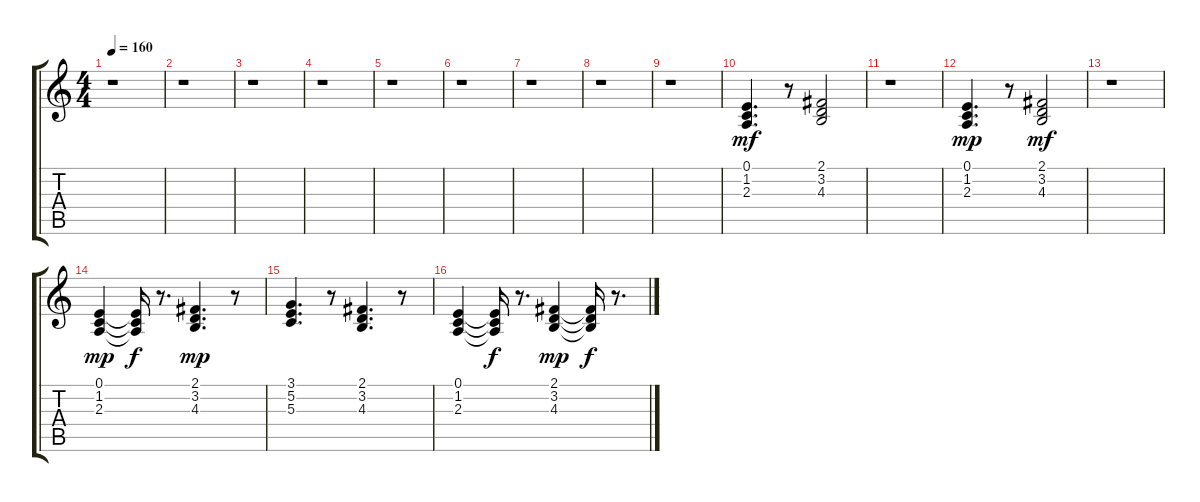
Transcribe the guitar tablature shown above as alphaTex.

\track "" {instrument pad3polysynth}
\staff {score tabs}
\tuning (E4 B3 G3 D3 A2 E2) {hide}
\ts (4 4)
\tempo 160
\clef g2
\ks c
r.1{dy f} |
r.1 |
r.1 |
r.1 |
r.1 |
r.1 |
r.1 |
r.1 |
r.1 |
(0.1 1.2 2.3).4{d dy mf} r.8 (2.1 3.2 4.3).2 |
r.1 |
(0.1 1.2 2.3).4{d dy mp} r.8 (2.1 3.2 4.3).2{dy mf} |
r.1 |
(0.1 1.2 2.3).4{dy mp} (0.1{t} 1.2{t} 2.3{t}).16{dy f} r.8{d} (2.1 3.2 4.3).4{d dy mp} r.8 |
(3.1 5.2 5.3).4{d} r.8 (2.1 3.2 4.3).4{d} r.8 |
(0.1 1.2 2.3).4 (0.1{t} 1.2{t} 2.3{t}).16{dy f} r.8{d} (2.1 3.2 4.3).4{dy mp} (2.1{t} 3.2{t} 4.3{t}).16{dy f} r.8{d}
